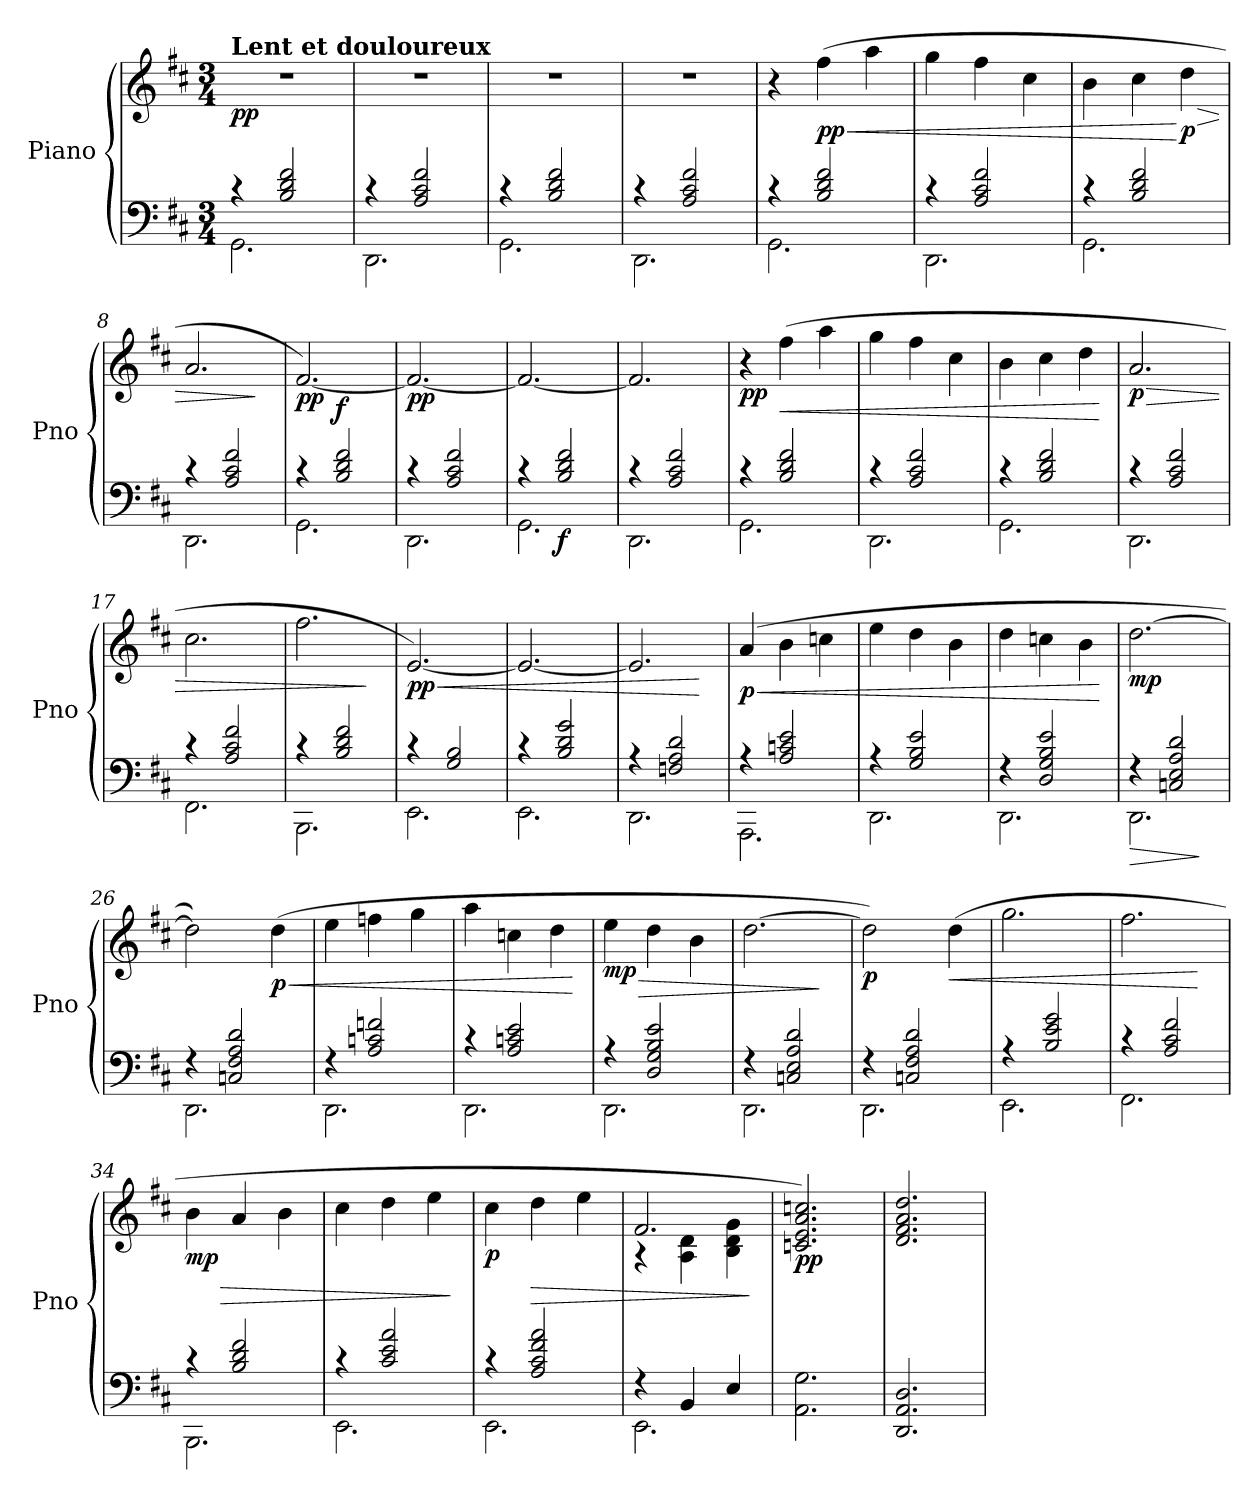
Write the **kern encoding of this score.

**kern	**kern	**dynam
*part1	*part1	*part1
*staff2	*staff1	*staff1/2
*I"Piano	*	*
*I'Pno	*	*
*clefF4	*clefG2	*
*k[f#c#]	*k[f#c#]	*
*M3/4	*M3/4	*
=1	=1	=1
*^	*	*
!	!	!LO:TX:a:B:t=Lent et douloureux	!
!	!	!	!LO:DY:b
4r	2.GG\	2.r	pp
2B/ 2d/ 2f#/	.	.	.
=2	=2	=2	=2
4r	2.DD\	2.r	.
2A/ 2c#/ 2f#/	.	.	.
=3	=3	=3	=3
4r	2.GG\	2.r	.
2B/ 2d/ 2f#/	.	.	.
=4	=4	=4	=4
4r	2.DD\	2.r	.
2A/ 2c#/ 2f#/	.	.	.
=5	=5	=5	=5
4r	2.GG\	4r	.
!	!	!	!LO:HP:b
!	!	!	!LO:DY:n=1:b
2B/ 2d/ 2f#/	.	(>4ff#\	< pp
.	.	4aa\	.
!!LO:LB:g=z
=6	=6	=6	=6
4r	2.DD\	4gg\	.
2A/ 2c#/ 2f#/	.	4ff#\	.
.	.	4cc#\	.
=7	=7	=7	=7
4r	2.GG\	4b\	.
2B/ 2d/ 2f#/	.	4cc#\	.
!	!	!	!LO:HP:n=1:b
!	!	!	!LO:DY:n=1:b
.	.	4dd\	[ > p
=8	=8	=8	=8
4r	2.DD\	2.a/	.
2A/ 2c#/ 2f#/	.	.	.
*v	*v	*	*
.	.	]
=9	=9	=9
*^	*	*
!	!	!	!LO:DY:b
4r	2.GG\	[2.f#/)	pp
!	!	!	!LO:DY:a=2
2B/ 2d/ 2f#/	.	.	f
=10	=10	=10	=10
!	!	!	!LO:DY:b
4r	2.DD\	2.f#/_	pp
2A/ 2c#/ 2f#/	.	.	.
!!LO:LB:g=z
=11	=11	=11	=11
4r	2.GG\	2.f#/_	.
!	!	!	!LO:DY:b=2
2B/ 2d/ 2f#/	.	.	f
=12	=12	=12	=12
4r	2.DD\	2.f#/]	.
2A/ 2c#/ 2f#/	.	.	.
=13	=13	=13	=13
!	!	!	!LO:DY:b
4r	2.GG\	4r	pp
!	!	!	!LO:HP:b
2B/ 2d/ 2f#/	.	(>4ff#\	<
.	.	4aa\	.
=14	=14	=14	=14
4r	2.DD\	4gg\	.
2A/ 2c#/ 2f#/	.	4ff#\	.
.	.	4cc#\	.
=15	=15	=15	=15
4r	2.GG\	4b\	.
2B/ 2d/ 2f#/	.	4cc#\	.
.	.	4dd\	.
*v	*v	*	*
.	.	[
!!LO:LB:g=z
=16	=16	=16
*^	*	*
!	!	!	!LO:HP:b
!	!	!	!LO:DY:n=1:b
4r	2.DD\	2.a/	> p
2A/ 2c#/ 2f#/	.	.	.
=17	=17	=17	=17
4r	2.FF#\	2.cc#\	.
2A/ 2c#/ 2f#/	.	.	.
=18	=18	=18	=18
4r	2.BBB\	2.ff#\	.
2B/ 2d/ 2f#/	.	.	.
*v	*v	*	*
.	.	]
=19	=19	=19
*^	*	*
!	!	!	!LO:HP:b
!	!	!	!LO:DY:n=1:b
4r	2.EE\	[2.e/)	< pp
2G/ 2B/	.	.	.
=20	=20	=20	=20
4r	2.EE\	2.e/_	.
2B/ 2d/ 2g/	.	.	.
!!LO:PB:g=z
=21	=21	=21	=21
4r	2.DD\	2.e/]	.
2Fn/ 2A/ 2d/	.	.	.
*v	*v	*	*
.	.	[
=22	=22	=22
*^	*	*
!	!	!	!LO:HP:b
!	!	!	!LO:DY:n=1:b
4r	2.AAA\	(>4a/	< p
2A/ 2cn/ 2e/	.	4b\	.
.	.	4ccn\	.
=23	=23	=23	=23
4r	2.DD\	4ee\	.
2G/ 2B/ 2e/	.	4dd\	.
.	.	4b\	.
=24	=24	=24	=24
4r	2.DD\	4dd\	.
2D/ 2G/ 2B/ 2e/	.	4ccn\	.
.	.	4b\	.
*v	*v	*	*
.	.	[
=25	=25	=25
!	!	!LO:HP:b=2
*^	*	*
!	!	!	!LO:HP:n=1:b
!	!	!	!LO:DY:n=1:b
4r	2.DD\	[2.dd\	> > mp
2Cn/ 2E/ 2A/ 2d/	.	.	.
*v	*v	*	*
.	.	]
!!LO:PB:g=z
=26	=26	=26
*^	*	*
4r	2.DD\	2dd\])	.
2Cn/ 2F#/ 2A/ 2d/	.	.	.
!	!	!	!LO:HP:n=1:b
!	!	!	!LO:DY:n=1:b
.	.	(>4dd\	] < p
=27	=27	=27	=27
4r	2.DD\	4ee\	.
2A/ 2cn/ 2fn/	.	4ffn\	.
.	.	4gg\	.
=28	=28	=28	=28
4r	2.DD\	4aa\	.
2A/ 2cn/ 2e/	.	4ccn\	.
.	.	4dd\	.
*v	*v	*	*
.	.	[
=29	=29	=29
*^	*	*
!	!	!	!LO:HP:b
!	!	!	!LO:DY:n=1:b
4r	2.DD\	4ee\	> mp
2D/ 2G/ 2B/ 2e/	.	4dd\	.
.	.	4b\	.
=30	=30	=30	=30
4r	2.DD\	[2.dd\	.
2Cn/ 2E/ 2A/ 2d/	.	.	.
*v	*v	*	*
.	.	]
!!LO:LB:g=z
=31	=31	=31
*^	*	*
!	!	!	!LO:DY:b
4r	2.DD\	2dd\])	p
2Cn/ 2F#/ 2A/ 2d/	.	.	.
!	!	!	!LO:HP:b
.	.	(>4dd\	<
=32	=32	=32	=32
4r	2.EE\	2.gg\	.
2B/ 2e/ 2g/	.	.	.
=33	=33	=33	=33
4r	2.FF#\	2.ff#\	.
2A/ 2c#/ 2f#/	.	.	.
*v	*v	*	*
.	.	[
=34	=34	=34
*^	*	*
!	!	!	!LO:HP:b
!	!	!	!LO:DY:n=1:b
4r	2.BBB\	4b\	> mp
2B/ 2d/ 2f#/	.	4a/	.
.	.	4b\	.
=35	=35	=35	=35
4r	2.EE\	4cc#\	.
2c#/ 2e/ 2a/	.	4dd\	.
.	.	4ee\	.
*v	*v	*	*
.	.	]
!!LO:LB:g=z
=36	=36	=36
*^	*	*
!	!	!	!LO:DY:b
4r	2.EE\	4cc#\	p
!	!	!	!LO:HP:b
2A/ 2c#/ 2f#/ 2a/	.	4dd\	>
.	.	4ee\	.
=37	=37	=37	=37
*	*	*^	*
4r	2.EE\	2.f#/	4r	.
4BB/	.	.	4A\ 4d\	.
4E/	.	.	4B\ 4d\ 4g\	.
*v	*v	*	*	*
*	*v	*v	*
.	.	]
=38	=38	=38
!	!	!LO:DY:b
2.AA\ 2.G\	2.cn/ 2.e/ 2.a/ 2.ccn/)	pp
=39	=39	=39
2.DD/ 2.AA/ 2.D/	2.d/ 2.f#/ 2.a/ 2.dd/	.
=	=	=
*-	*-	*-
